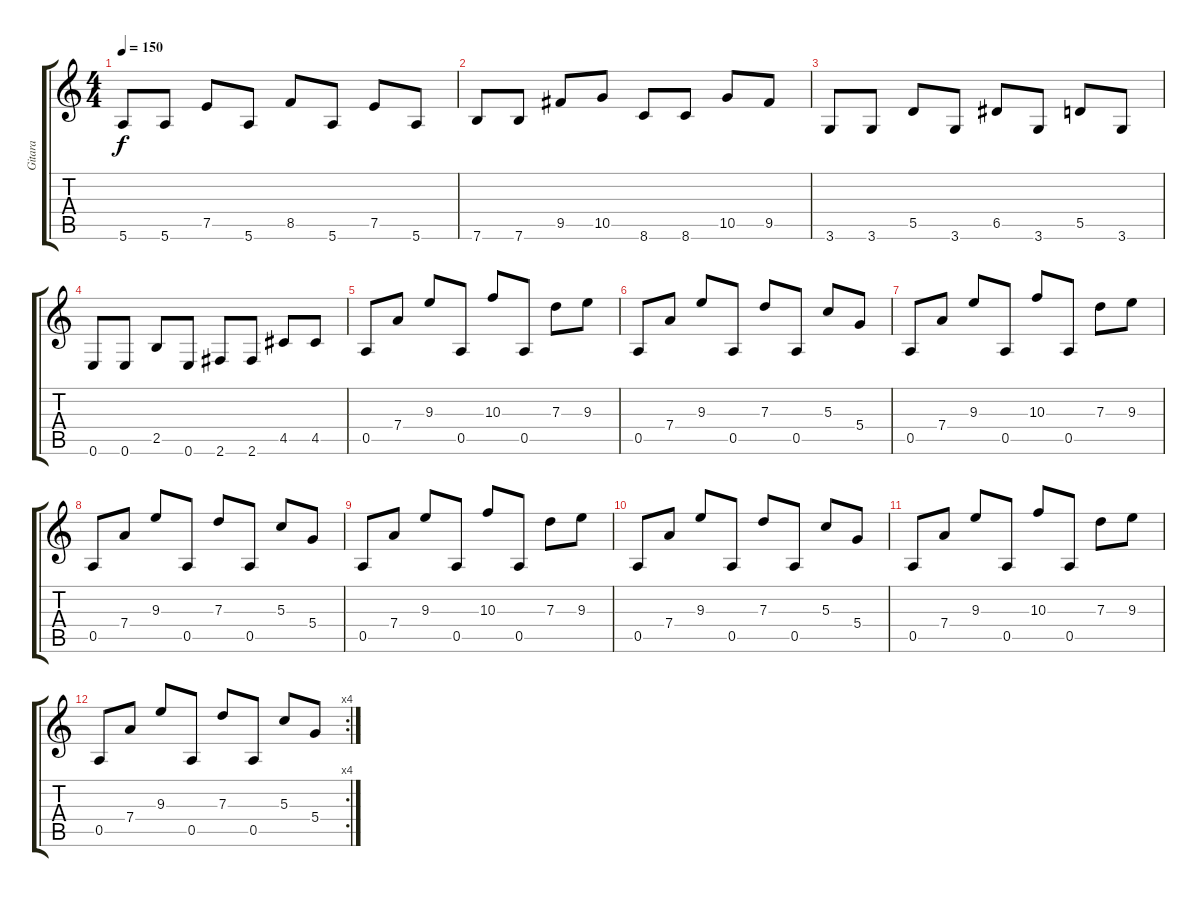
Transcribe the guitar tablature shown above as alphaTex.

\track ("Gitara" "Gitara") {instrument distortionguitar}
\staff {score tabs}
\tuning (E4 B3 G3 D3 A2 E2) {hide}
\ts (4 4)
\tempo 150
\clef g2
\ks c
5.6.8{dy f} 5.6.8 7.5.8 5.6.8 8.5.8 5.6.8 7.5.8 5.6.8 |
7.6.8 7.6.8 9.5.8 10.5.8 8.6.8 8.6.8 10.5.8 9.5.8 |
3.6.8 3.6.8 5.5.8 3.6.8 6.5.8 3.6.8 5.5.8 3.6.8 |
0.6.8 0.6.8 2.5.8 0.6.8 2.6.8 2.6.8 4.5.8 4.5.8 |
0.5.8 7.4.8 9.3.8 0.5.8 10.3.8 0.5.8 7.3.8 9.3.8 |
0.5.8 7.4.8 9.3.8 0.5.8 7.3.8 0.5.8 5.3.8 5.4.8 |
0.5.8 7.4.8 9.3.8 0.5.8 10.3.8 0.5.8 7.3.8 9.3.8 |
0.5.8 7.4.8 9.3.8 0.5.8 7.3.8 0.5.8 5.3.8 5.4.8 |
0.5.8 7.4.8 9.3.8 0.5.8 10.3.8 0.5.8 7.3.8 9.3.8 |
0.5.8 7.4.8 9.3.8 0.5.8 7.3.8 0.5.8 5.3.8 5.4.8 |
0.5.8 7.4.8 9.3.8 0.5.8 10.3.8 0.5.8 7.3.8 9.3.8 |
\rc 4
0.5.8 7.4.8 9.3.8 0.5.8 7.3.8 0.5.8 5.3.8 5.4.8
